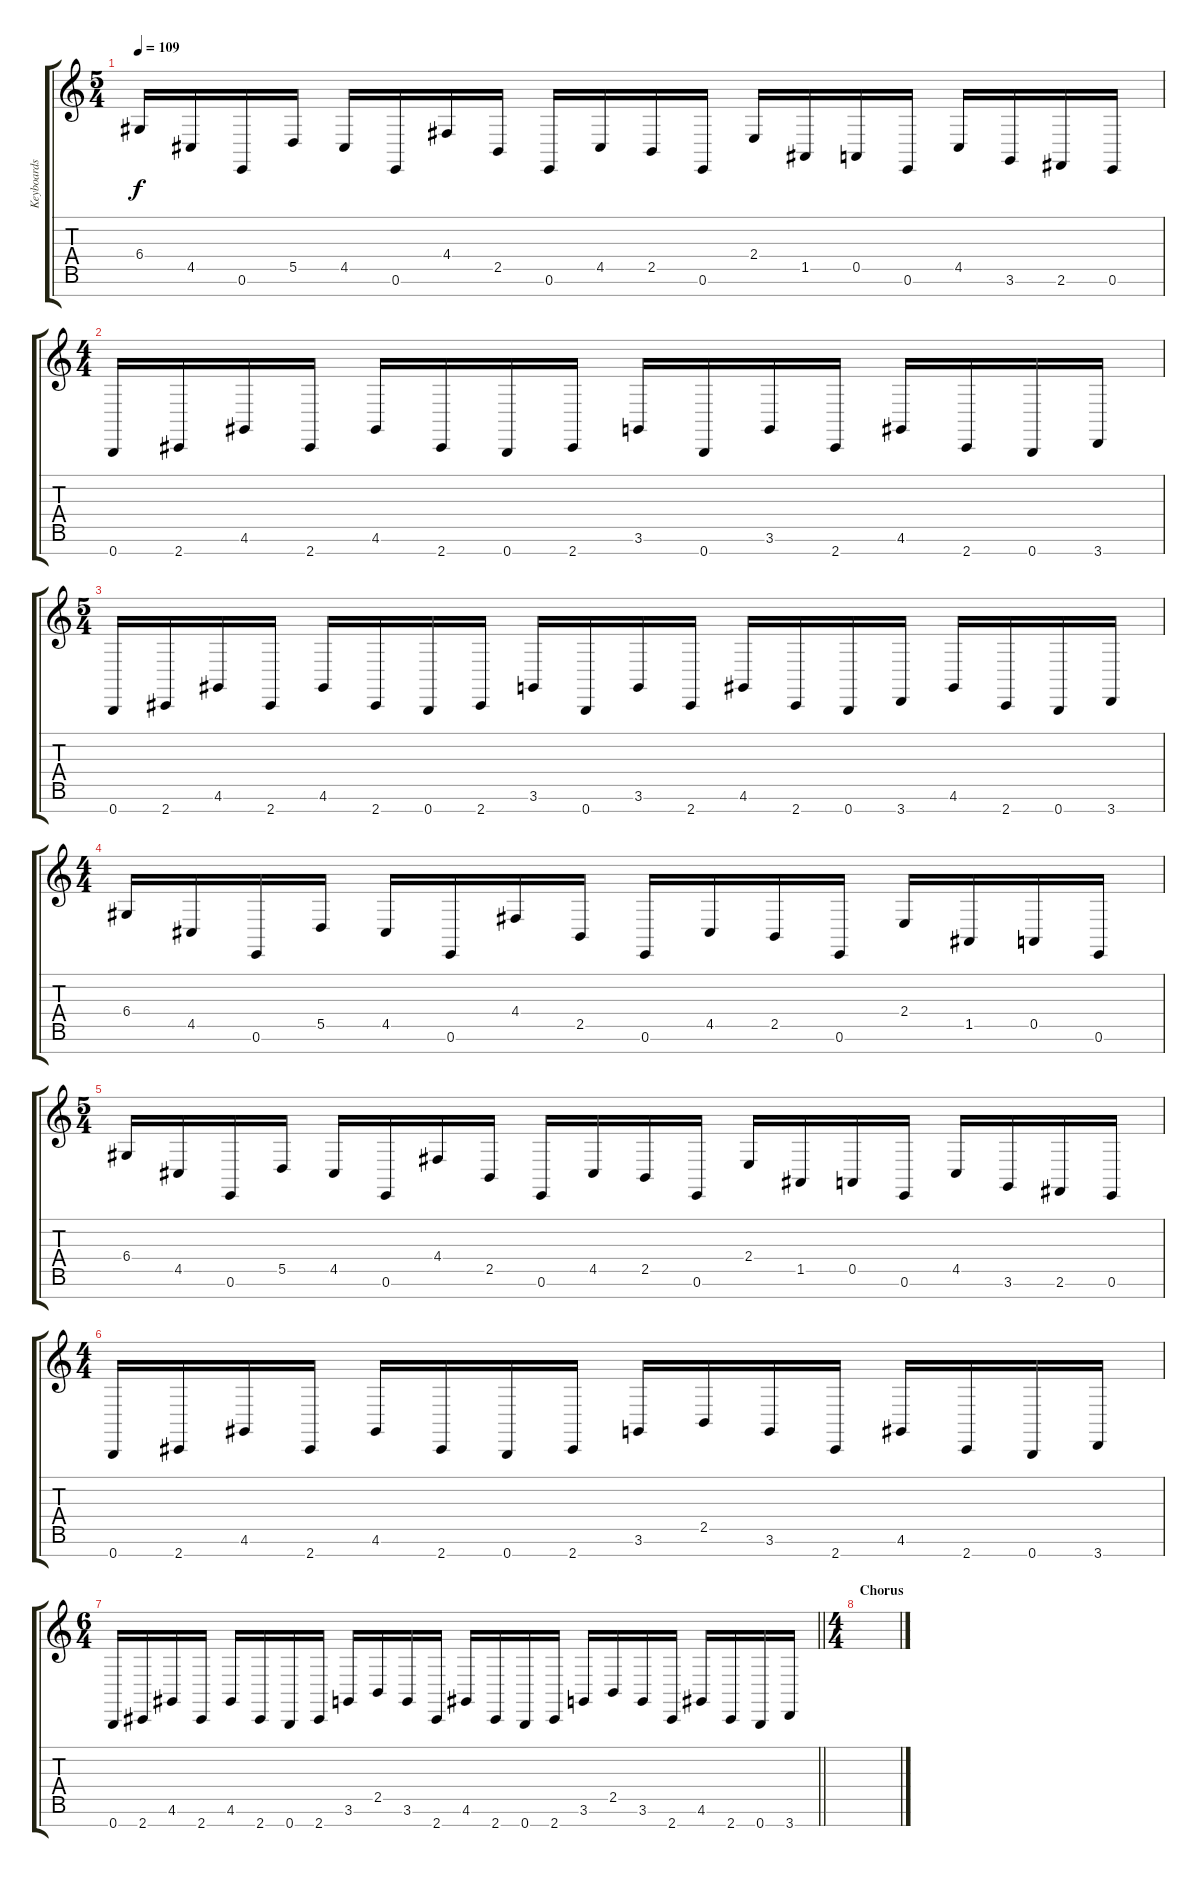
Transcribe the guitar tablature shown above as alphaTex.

\track ("Keyboards 1" "Keyboards ") {instrument lead2sawtooth}
\staff {score tabs}
\tuning (E4 B3 G3 D3 A2 E2 B1) {hide}
\ts (5 4)
\tempo 109
\clef g2
\ks c
6.4.16{dy f} 4.5.16 0.6.16 5.5.16 4.5.16 0.6.16 4.4.16 2.5.16 0.6.16 4.5.16 2.5.16 0.6.16 2.4.16 1.5.16 0.5.16 0.6.16 4.5.16 3.6.16 2.6.16 0.6.16 |
\ts (4 4)
0.7.16 2.7.16 4.6.16 2.7.16 4.6.16 2.7.16 0.7.16 2.7.16 3.6.16 0.7.16 3.6.16 2.7.16 4.6.16 2.7.16 0.7.16 3.7.16 |
\ts (5 4)
0.7.16 2.7.16 4.6.16 2.7.16 4.6.16 2.7.16 0.7.16 2.7.16 3.6.16 0.7.16 3.6.16 2.7.16 4.6.16 2.7.16 0.7.16 3.7.16 4.6.16 2.7.16 0.7.16 3.7.16 |
\ts (4 4)
6.4.16 4.5.16 0.6.16 5.5.16 4.5.16 0.6.16 4.4.16 2.5.16 0.6.16 4.5.16 2.5.16 0.6.16 2.4.16 1.5.16 0.5.16 0.6.16 |
\ts (5 4)
6.4.16 4.5.16 0.6.16 5.5.16 4.5.16 0.6.16 4.4.16 2.5.16 0.6.16 4.5.16 2.5.16 0.6.16 2.4.16 1.5.16 0.5.16 0.6.16 4.5.16 3.6.16 2.6.16 0.6.16 |
\ts (4 4)
0.7.16 2.7.16 4.6.16 2.7.16 4.6.16 2.7.16 0.7.16 2.7.16 3.6.16 2.5.16 3.6.16 2.7.16 4.6.16 2.7.16 0.7.16 3.7.16 |
\ts (6 4)
\barLineRight lightlight
0.7.16 2.7.16 4.6.16 2.7.16 4.6.16 2.7.16 0.7.16 2.7.16 3.6.16 2.5.16 3.6.16 2.7.16 4.6.16 2.7.16 0.7.16 2.7.16 3.6.16 2.5.16 3.6.16 2.7.16 4.6.16 2.7.16 0.7.16 3.7.16 |
\ts (4 4)
\section ("" "Chorus")
